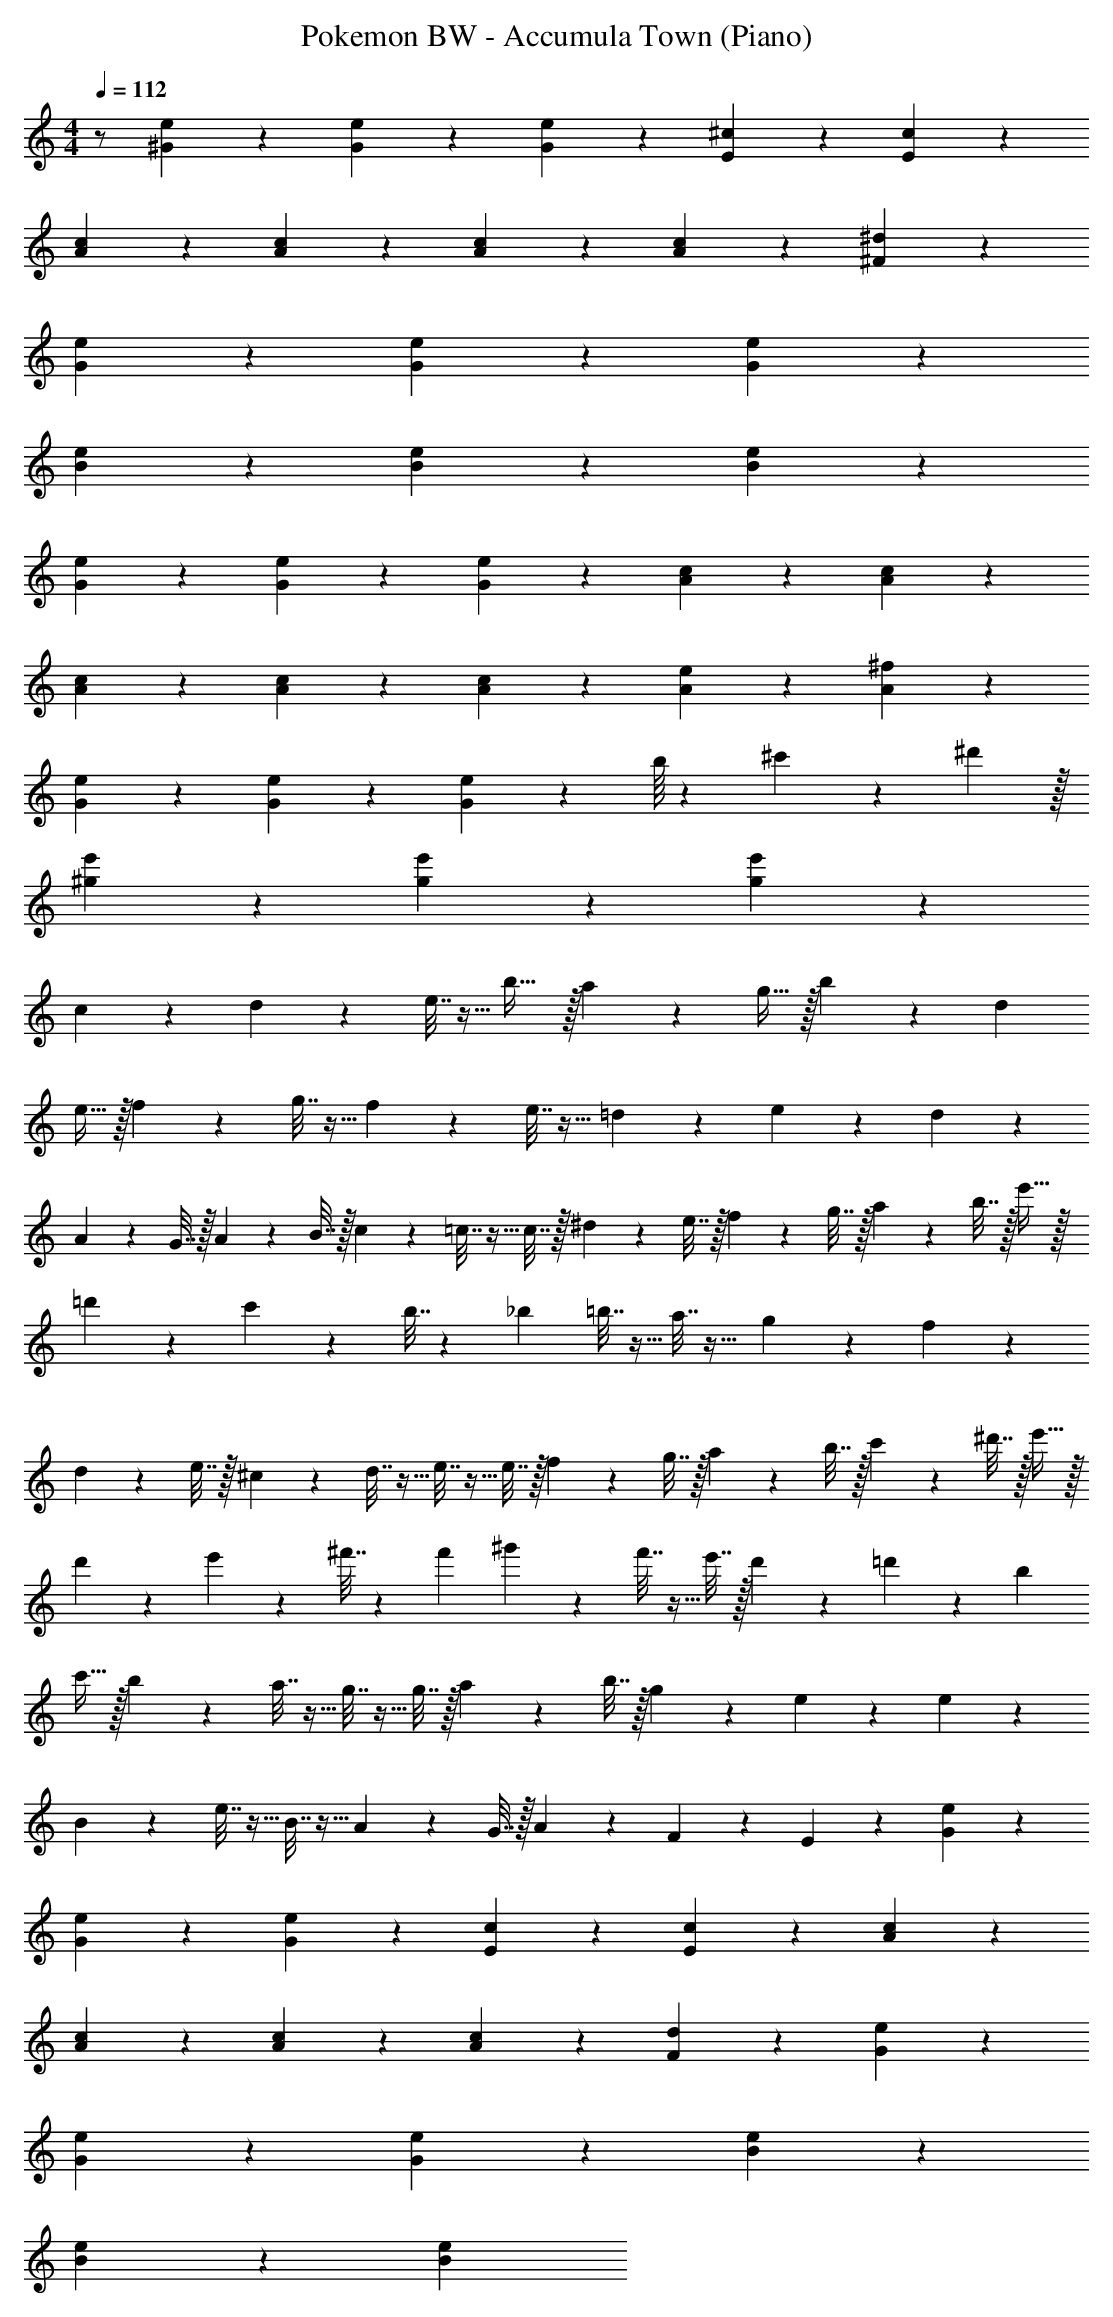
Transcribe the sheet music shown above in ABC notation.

X:1
T: Pokemon BW - Accumula Town (Piano)
L: 1/4
M: 4/4
Q: 1/4=112
K: C
z/ [^G5/24e5/24] z13/24 [G5/24e5/24] z13/24 [G5/24e5/24] z19/24 [E5/24^c5/24] z7/24 [E13/18c13/18] z5/18
[A5/24c5/24] z13/24 [A5/24c5/24] z13/24 [A5/24c5/24] z19/24 [A5/24c5/24] z7/24 [^F17/24^d17/24] z7/24
[G/6e/6] z7/12 [G/6e/6] z7/12 [G/6e/6] z7/3
[B/6e/6] z7/12 [B/6e/6] z7/12 [B/6e/6] z7/3
[G5/24e5/24] z13/24 [G5/24e5/24] z13/24 [G5/24e5/24] z19/24 [A5/24c5/24] z7/24 [A13/18c13/18] z5/18
[A5/24c5/24] z13/24 [A5/24c5/24] z13/24 [A5/24c5/24] z19/24 [A5/24e5/24] z7/24 [A13/18^f13/18] z5/18
[G5/24e5/24] z13/24 [G5/24e5/24] z13/24 [G5/24e5/24] z49/24 b/16 z/48 ^c'5/84 z/42 ^d'5/96 z/32
[^g5/24e'5/24] z13/24 [g5/24e'5/24] z13/24 [g5/24e'5/24] z67/24
c2/9 z5/18 d2/9 z/36 e7/32 z9/32 b23/32 z/32 a2/9 z5/18 g15/32 z/32 b2/9 z25/36 [z/12d19/84]
e15/32 z/32 f2/9 z/36 g7/32 z9/32 f17/36 z/36 e7/32 z9/32 =d3/28 z/7 e2/9 z5/18 d2/9 z7/9
A2/9 z/36 G7/32 z/32 A2/9 z/36 B7/32 z/32 c2/9 z/36 =c7/32 z9/32 c7/32 z/32 ^d2/9 z/36 e7/32 z/32 f2/9 z/36 g7/32 z/32 a2/9 z/36 b7/32 z/32 e'15/32 z/32
=d'2/9 z5/18 c'2/9 z/36 b7/32 z19/96 [z/12_b/6] =b7/32 z9/32 a7/32 z17/32 g2/9 z5/18 f2/9 z7/9
d2/9 z/36 e7/32 z/32 ^c2/9 z/36 d7/32 z9/32 e7/32 z9/32 e7/32 z/32 f2/9 z/36 g7/32 z/32 a2/9 z/36 b7/32 z/32 c'2/9 z/36 ^d'7/32 z/32 e'15/32 z/32
d'2/9 z5/18 e'2/9 z/36 ^f'7/32 z19/96 [z/12f'/9] ^g'17/36 z/36 f'7/32 z9/32 e'7/32 z/32 d'2/9 z5/18 =d'2/9 z47/72 [z/8b13/56]
c'15/32 z/32 b2/9 z/36 a7/32 z9/32 g7/32 z9/32 g7/32 z/32 a2/9 z/36 b7/32 z/32 g2/9 z5/18 e2/9 z5/18 e2/9 z5/18
B2/9 z/36 e7/32 z9/32 B7/32 z9/32 A17/36 z/36 G7/32 z/32 A2/9 z5/18 F2/9 z5/18 E2/9 z5/18 [G5/24e5/24] z13/24
[G5/24e5/24] z13/24 [G5/24e5/24] z19/24 [E5/24c5/24] z7/24 [E5/24c5/24] z19/24 [A5/24c5/24] z13/24
[A5/24c5/24] z13/24 [A5/24c5/24] z19/24 [A5/24c5/24] z7/24 [F17/24d17/24] z7/24 [G/6e/6] z7/12
[G/6e/6] z7/12 [G/6e/6] z7/3 [B/6e/6] z7/12
[B/6e/6] z7/12 [B/6e/6]
